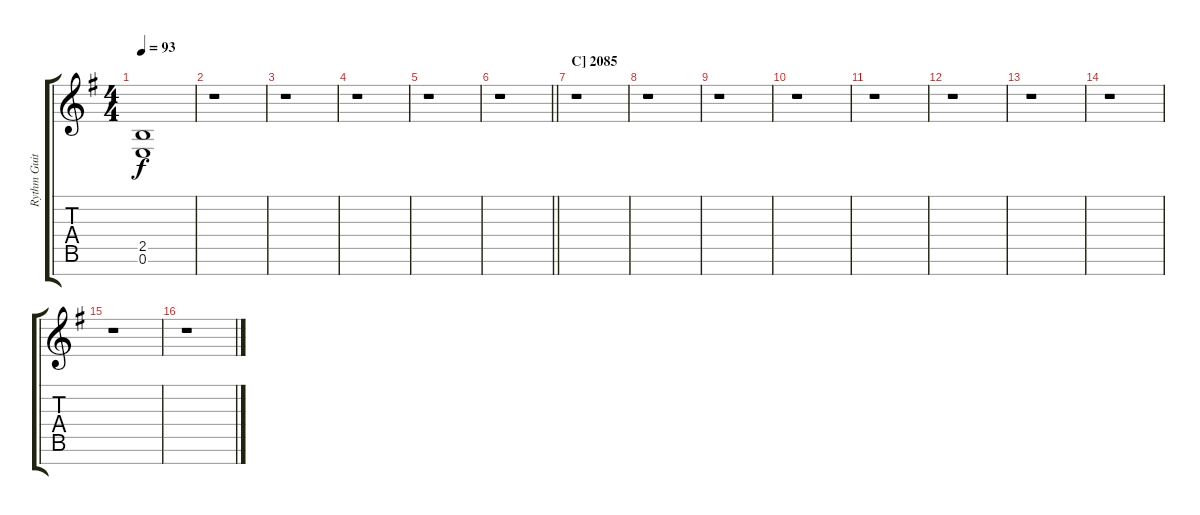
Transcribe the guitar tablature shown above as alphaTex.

\track ("Rythm Guitar - Arjen Lucassen" "Rythm Guit") {instrument distortionguitar}
\staff {score tabs}
\tuning (E4 B3 G3 D3 A2 E2 B1) {hide}
\ts (4 4)
\tempo 93
\clef g2
\ks eminor
(2.5{t} 0.6{t}).1{dy f} |
r.1 |
r.1 |
r.1{volume 13} |
r.1 |
\barLineRight lightlight
r.1 |
\section ("" "C] 2085")
r.1 |
r.1 |
r.1 |
r.1 |
r.1 |
r.1 |
r.1 |
r.1 |
r.1 |
r.1
